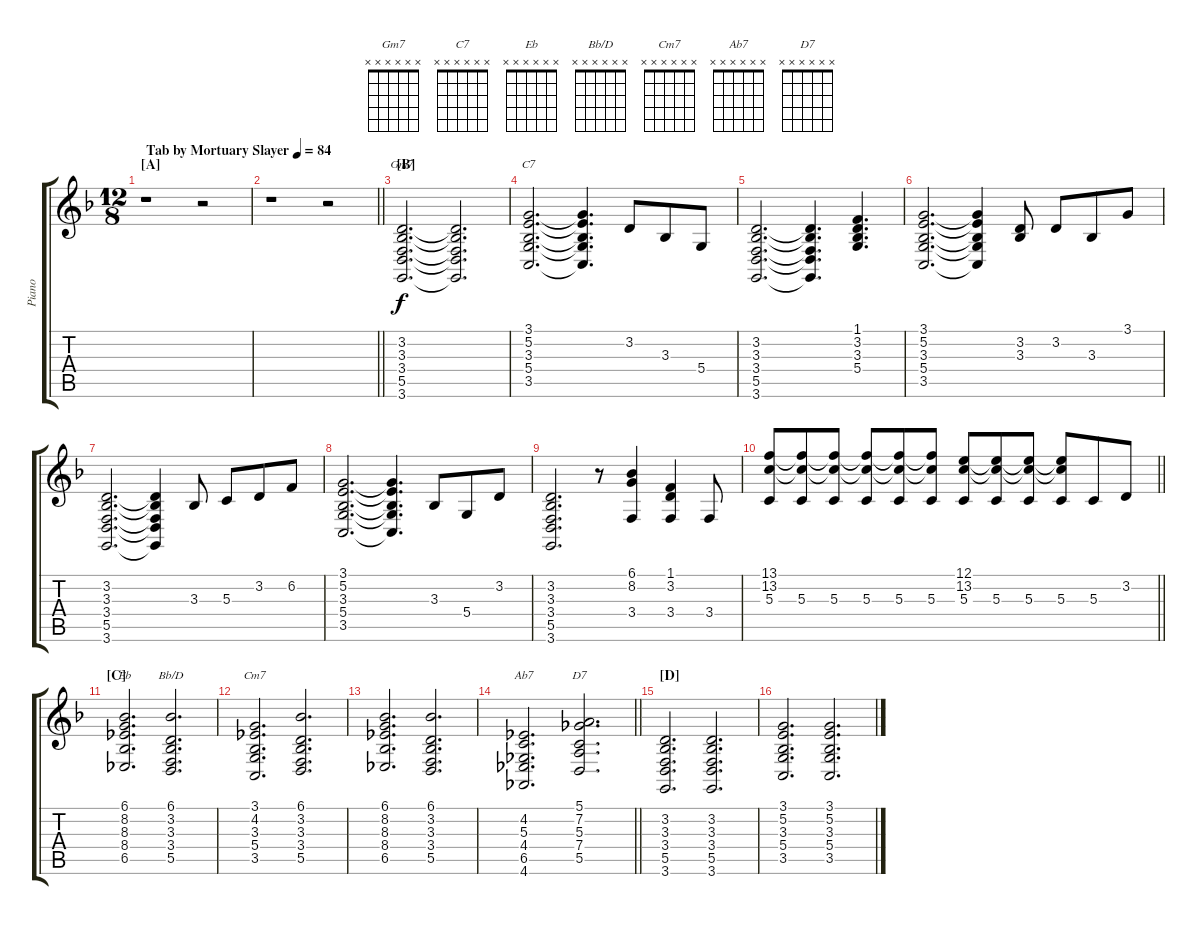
\track ("Piano" "Piano") {instrument brightacousticpiano}
\staff {score tabs}
\tuning (E4 B3 G3 D3 A2 E2) {hide}
\chord ("Gm7" x x x x x x)
\chord ("C7" x x x x x x)
\chord ("Eb" x x x x x x)
\chord ("Bb/D" x x x x x x)
\chord ("Cm7" x x x x x x)
\chord ("Ab7" x x x x x x)
\chord ("D7" x x x x x x)
\ts (12 8)
\section ("" "[A]")
\tempo (84 "Tab by Mortuary Slayer")
\clef g2
\ks dminor
r.1{txt "" dy f instrument brightacousticpiano} r.2 |
\barLineRight lightlight
r.1 r.2 |
\section ("" "[B]")
(3.2 3.3 3.4 5.5 3.6).2{d ch "Gm7"} (3.2{t} 3.3{t} 3.4{t} 5.5{t} 3.6{t}).2{d} |
(3.1 5.2 3.3 5.4 3.5).2{d ch "C7"} (3.1{t} 5.2{t} 3.3{t} 5.4{t} 3.5{t}).4{d} 3.2.8 3.3.8 5.4.8 |
(3.2 3.3 3.4 5.5 3.6).2{d} (3.2{t} 3.3{t} 3.4{t} 5.5{t} 3.6{t}).4{d} (1.1 3.2 3.3 5.4).4{d} |
(3.1 5.2 3.3 5.4 3.5).2{d} (3.1{t} 5.2{t} 3.3{t} 5.4{t} 3.5{t}).4 (3.2 3.3).8 3.2.8 3.3.8 3.1.8 |
(3.2 3.3 3.4 5.5 3.6).2{d} (3.2{t} 3.3{t} 3.4{t} 5.5{t} 3.6{t}).4 3.3.8 5.3.8 3.2.8 6.2.8 |
(3.1 5.2 3.3 5.4 3.5).2{d} (3.1{t} 5.2{t} 3.3{t} 5.4{t} 3.5{t}).4{d} 3.3.8 5.4.8 3.2.8 |
(3.2 3.3 3.4 5.5 3.6).2{d} r.8 (6.1 8.2 3.4).4 (1.1 3.2 3.4).4 3.4.8 |
\barLineRight lightlight
(13.1 13.2 5.3).8 (13.1{t} 13.2{t} 5.3).8 (13.1{t} 13.2{t} 5.3).8 (13.1{t} 13.2{t} 5.3).8 (13.1{t} 13.2{t} 5.3).8 (13.1{t} 13.2{t} 5.3).8 (12.1 13.2 5.3).8 (12.1{t} 13.2{t} 5.3).8 (12.1{t} 13.2{t} 5.3).8 (12.1{t} 13.2{t} 5.3).8 5.3.8 3.2.8 |
\section ("" "[C]")
(6.1 8.2 8.3 8.4 6.5).2{d ch "Eb" instrument electricpiano1} (6.1 3.2 3.3 3.4 5.5).2{d ch "Bb/D"} |
(3.1 4.2 3.3 5.4 3.5).2{d ch "Cm7"} (6.1 3.2 3.3 3.4 5.5).2{d} |
(6.1 8.2 8.3 8.4 6.5).2{d} (6.1 3.2 3.3 3.4 5.5).2{d} |
\barLineRight lightlight
(4.2 5.3 4.4 6.5 4.6).2{d ch "Ab7"} (5.1 7.2 5.3 7.4 5.5).2{d ch "D7"} |
\section ("" "[D]")
(3.2 3.3 3.4 5.5 3.6).2{d} (3.2 3.3 3.4 5.5 3.6).2{d} |
(3.1 5.2 3.3 5.4 3.5).2{d} (3.1 5.2 3.3 5.4 3.5).2{d}
